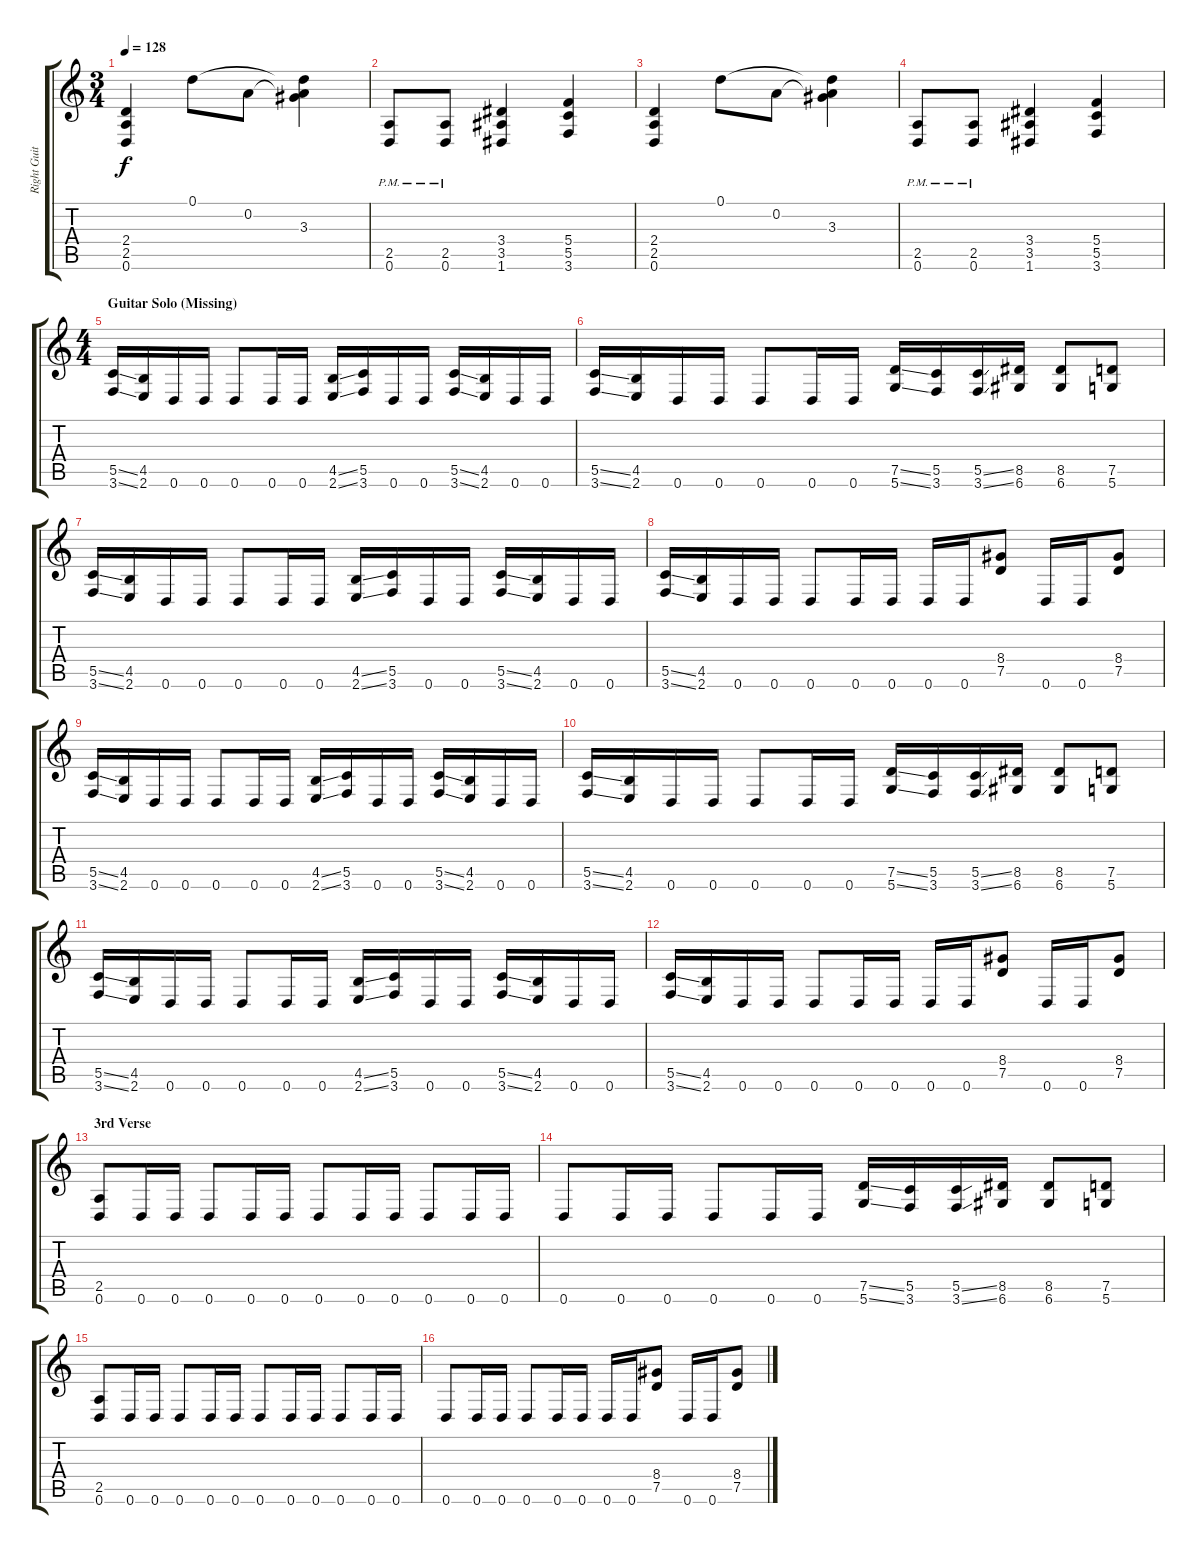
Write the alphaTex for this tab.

\track ("Right Guitar" "Right Guit") {instrument distortionguitar}
\staff {score tabs}
\tuning (D4 A3 F3 C3 G2 D2) {hide}
\ts (3 4)
\tempo 128
\clef g2
\ks c
(2.4 2.5 0.6).4{dy f} 0.1.8 0.2.8 (0.1{t} 0.2{t} 3.3).4 |
(2.5{pm} 0.6{pm}).8 (2.5{pm} 0.6{pm}).8 (3.4 3.5 1.6).4 (5.4 5.5 3.6).4 |
(2.4 2.5 0.6).4 0.1.8 0.2.8 (0.1{t} 0.2{t} 3.3).4 |
(2.5{pm} 0.6{pm}).8 (2.5{pm} 0.6{pm}).8 (3.4 3.5 1.6).4 (5.4 5.5 3.6).4 |
\ts (4 4)
\section ("" "Guitar Solo (Missing)")
(5.5{ss} 3.6{ss}).16 (4.5 2.6).16 0.6.16 0.6.16 0.6.8 0.6.16 0.6.16 (4.5{ss} 2.6{ss}).16 (5.5 3.6).16 0.6.16 0.6.16 (5.5{ss} 3.6{ss}).16 (4.5 2.6).16 0.6.16 0.6.16 |
(5.5{ss} 3.6{ss}).16 (4.5 2.6).16 0.6.16 0.6.16 0.6.8 0.6.16 0.6.16 (7.5{ss} 5.6{ss}).16 (5.5 3.6).16 (5.5{ss} 3.6{ss}).16 (8.5 6.6).16 (8.5 6.6).8 (7.5 5.6).8 |
(5.5{ss} 3.6{ss}).16 (4.5 2.6).16 0.6.16 0.6.16 0.6.8 0.6.16 0.6.16 (4.5{ss} 2.6{ss}).16 (5.5 3.6).16 0.6.16 0.6.16 (5.5{ss} 3.6{ss}).16 (4.5 2.6).16 0.6.16 0.6.16 |
(5.5{ss} 3.6{ss}).16 (4.5 2.6).16 0.6.16 0.6.16 0.6.8 0.6.16 0.6.16 0.6.16 0.6.16 (8.4 7.5).8 0.6.16 0.6.16 (8.4 7.5).8 |
(5.5{ss} 3.6{ss}).16 (4.5 2.6).16 0.6.16 0.6.16 0.6.8 0.6.16 0.6.16 (4.5{ss} 2.6{ss}).16 (5.5 3.6).16 0.6.16 0.6.16 (5.5{ss} 3.6{ss}).16 (4.5 2.6).16 0.6.16 0.6.16 |
(5.5{ss} 3.6{ss}).16 (4.5 2.6).16 0.6.16 0.6.16 0.6.8 0.6.16 0.6.16 (7.5{ss} 5.6{ss}).16 (5.5 3.6).16 (5.5{ss} 3.6{ss}).16 (8.5 6.6).16 (8.5 6.6).8 (7.5 5.6).8 |
(5.5{ss} 3.6{ss}).16 (4.5 2.6).16 0.6.16 0.6.16 0.6.8 0.6.16 0.6.16 (4.5{ss} 2.6{ss}).16 (5.5 3.6).16 0.6.16 0.6.16 (5.5{ss} 3.6{ss}).16 (4.5 2.6).16 0.6.16 0.6.16 |
(5.5{ss} 3.6{ss}).16 (4.5 2.6).16 0.6.16 0.6.16 0.6.8 0.6.16 0.6.16 0.6.16 0.6.16 (8.4 7.5).8 0.6.16 0.6.16 (8.4 7.5).8 |
\section ("" "3rd Verse")
(2.5 0.6).8 0.6.16 0.6.16 0.6.8 0.6.16 0.6.16 0.6.8 0.6.16 0.6.16 0.6.8 0.6.16 0.6.16 |
0.6.8 0.6.16 0.6.16 0.6.8 0.6.16 0.6.16 (7.5{ss} 5.6{ss}).16 (5.5 3.6).16 (5.5{ss} 3.6{ss}).16 (8.5 6.6).16 (8.5 6.6).8 (7.5 5.6).8 |
(2.5 0.6).8 0.6.16 0.6.16 0.6.8 0.6.16 0.6.16 0.6.8 0.6.16 0.6.16 0.6.8 0.6.16 0.6.16 |
0.6.8 0.6.16 0.6.16 0.6.8 0.6.16 0.6.16 0.6.16 0.6.16 (8.4 7.5).8 0.6.16 0.6.16 (8.4 7.5).8
